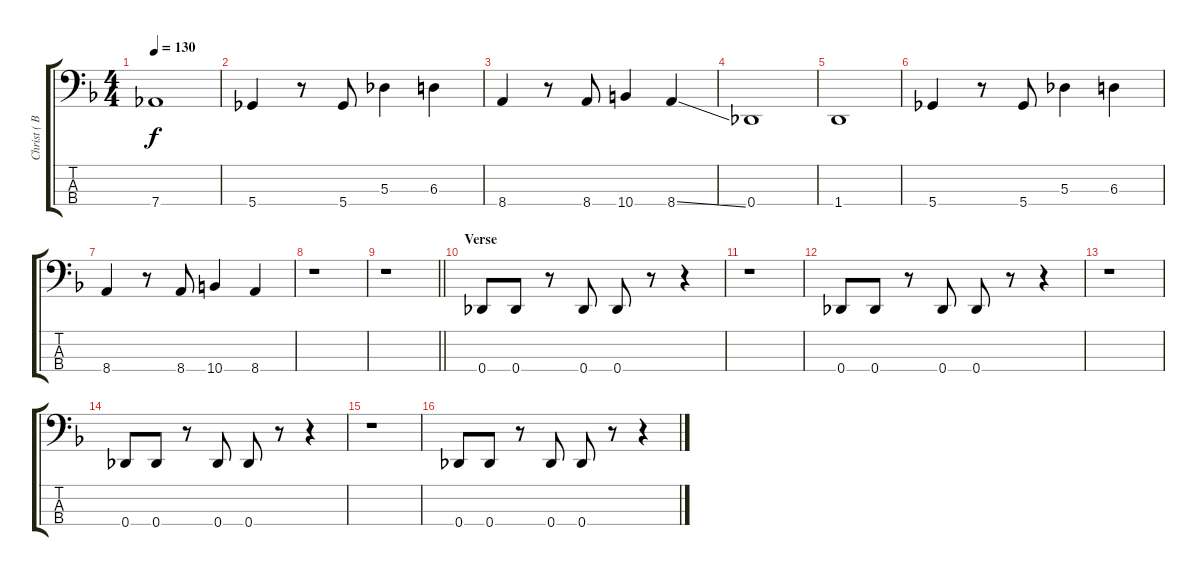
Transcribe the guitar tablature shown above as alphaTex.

\track ("Christ ( Bass )" "Christ ( B") {instrument slapbass1}
\staff {score tabs}
\tuning (Gb2 Db2 Ab1 Db1) {hide}
\ts (4 4)
\tempo 130
\clef f4
\ks f
7.4.1{dy f} |
5.4.4 r.8 5.4.8 5.3.4 6.3.4 |
8.4.4 r.8 8.4.8 10.4.4 8.4{ss}.4 |
0.4.1 |
1.4.1 |
5.4.4 r.8 5.4.8 5.3.4 6.3.4 |
8.4.4 r.8 8.4.8 10.4.4 8.4.4 |
r.1 |
\barLineRight lightlight
r.1 |
\section ("" "Verse")
0.4.8 0.4.8 r.8 0.4.8 0.4.8 r.8 r.4 |
r.1 |
0.4.8 0.4.8 r.8 0.4.8 0.4.8 r.8 r.4 |
r.1 |
0.4.8 0.4.8 r.8 0.4.8 0.4.8 r.8 r.4 |
r.1 |
0.4.8 0.4.8 r.8 0.4.8 0.4.8 r.8 r.4
